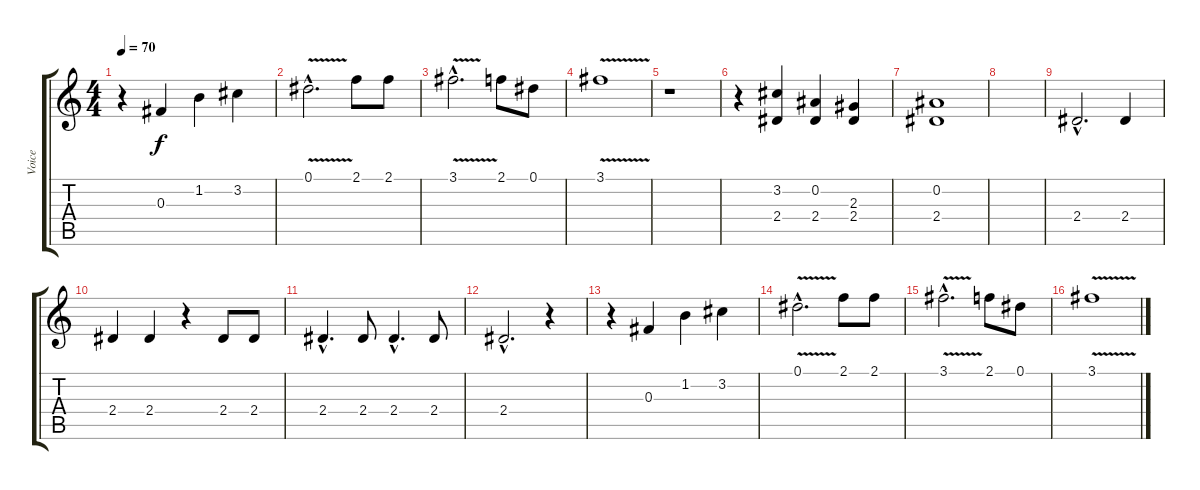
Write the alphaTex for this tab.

\track ("Voice" "Voice") {instrument distortionguitar}
\staff {score tabs}
\tuning (Eb4 Bb3 Gb3 Db3 Ab2 Eb2) {hide}
\ts (4 4)
\tempo 70
\clef g2
\ks c
r.4{dy f} 0.3.4 1.2.4 3.2.4 |
0.1{v hac}.2{d} 2.1.8 2.1.8 |
3.1{v hac}.2{d} 2.1.8 0.1.8 |
3.1{v}.1 |
r.1 |
r.4 (3.2 2.4).4 (0.2 2.4).4 (2.3 2.4).4 |
(0.2 2.4).1 |
|
2.4{hac}.2{d} 2.4.4 |
2.4.4 2.4.4 r.4 2.4.8 2.4.8 |
2.4{hac}.4{d} 2.4.8 2.4{hac}.4{d} 2.4.8 |
2.4{hac}.2{d} r.4 |
r.4 0.3.4 1.2.4 3.2.4 |
0.1{v hac}.2{d} 2.1.8 2.1.8 |
3.1{v hac}.2{d} 2.1.8 0.1.8 |
3.1{v}.1
